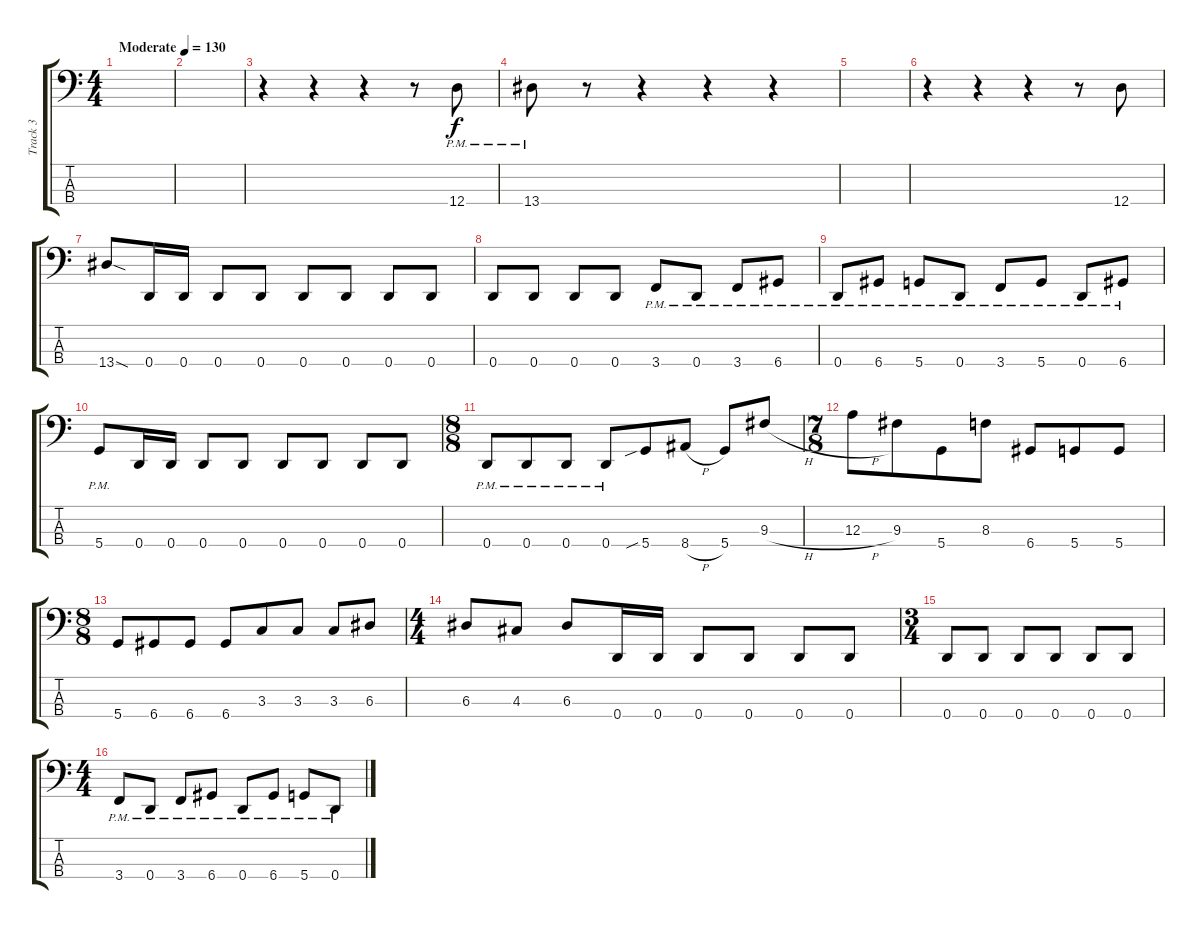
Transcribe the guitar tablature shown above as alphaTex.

\track ("Track 3" "Track 3") {instrument electricbasspick}
\staff {score tabs}
\tuning (G2 D2 A1 D1) {hide}
\ts (4 4)
\tempo (130 "Moderate")
\tempo 134
\tempo (130 "Moderate")
\clef f4
\ks c
|
|
r.4 r.4 r.4 r.8 12.4{pm}.8 |
13.4{pm}.8 r.8 r.4 r.4 r.4 |
|
r.4 r.4 r.4 r.8 12.4.8 |
13.4{sod}.8 0.4.16 0.4.16 0.4.8 0.4.8 0.4.8 0.4.8 0.4.8 0.4.8 |
0.4.8 0.4.8 0.4.8 0.4.8 3.4{pm}.8 0.4{pm}.8 3.4{pm}.8 6.4{pm}.8 |
0.4{pm}.8 6.4{pm}.8 5.4{pm}.8 0.4{pm}.8 3.4{pm}.8 5.4{pm}.8 0.4{pm}.8 6.4{pm}.8 |
5.4{pm}.8 0.4.16 0.4.16 0.4.8 0.4.8 0.4.8 0.4.8 0.4.8 0.4.8 |
\ts (8 8)
0.4{pm}.8 0.4{pm}.8 0.4{pm}.8 0.4{pm}.8 5.4{sib}.8 8.4{h}.8 5.4.8 9.3{h}.8 |
\ts (7 8)
12.3{h}.8 9.3.8 5.4.8 8.3.8 6.4.8 5.4.8 5.4.8 |
\ts (8 8)
5.4.8 6.4.8 6.4.8 6.4.8 3.3.8 3.3.8 3.3.8 6.3.8 |
\ts (4 4)
6.3.8 4.3.8 6.3.8 0.4.16 0.4.16 0.4.8 0.4.8 0.4.8 0.4.8 |
\ts (3 4)
0.4.8 0.4.8 0.4.8 0.4.8 0.4.8 0.4.8 |
\ts (4 4)
3.4{pm}.8 0.4{pm}.8 3.4{pm}.8 6.4{pm}.8 0.4{pm}.8 6.4{pm}.8 5.4{pm}.8 0.4{pm}.8
